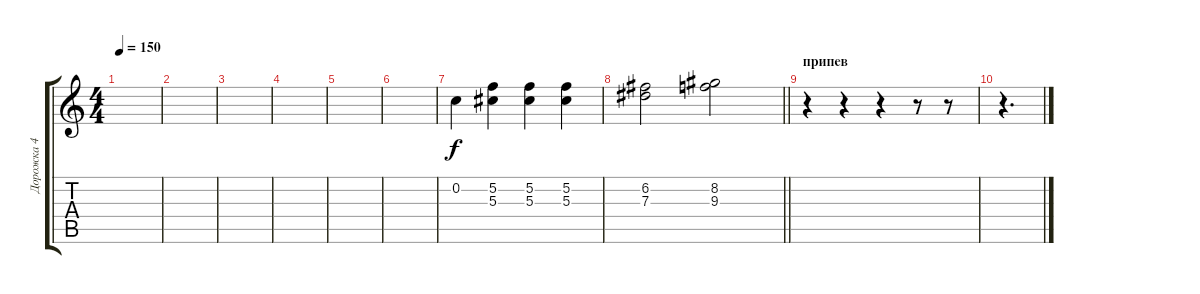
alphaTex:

\track ("Дорожка 4" "Дорожка 4") {instrument distortionguitar}
\staff {score tabs}
\tuning (F4 C4 Ab3 Eb3 Bb2 Eb2) {hide}
\ts (4 4)
\tempo 150
\clef g2
\ks c
|
|
|
|
|
|
0.2.4 (5.2 5.3).4 (5.2 5.3).4 (5.2 5.3).4 |
\barLineRight lightlight
(6.2 7.3).2 (8.2 9.3).2 |
\section ("" "припев")
r.4 r.4 r.4 r.8 r.8 |
r.4{d}
